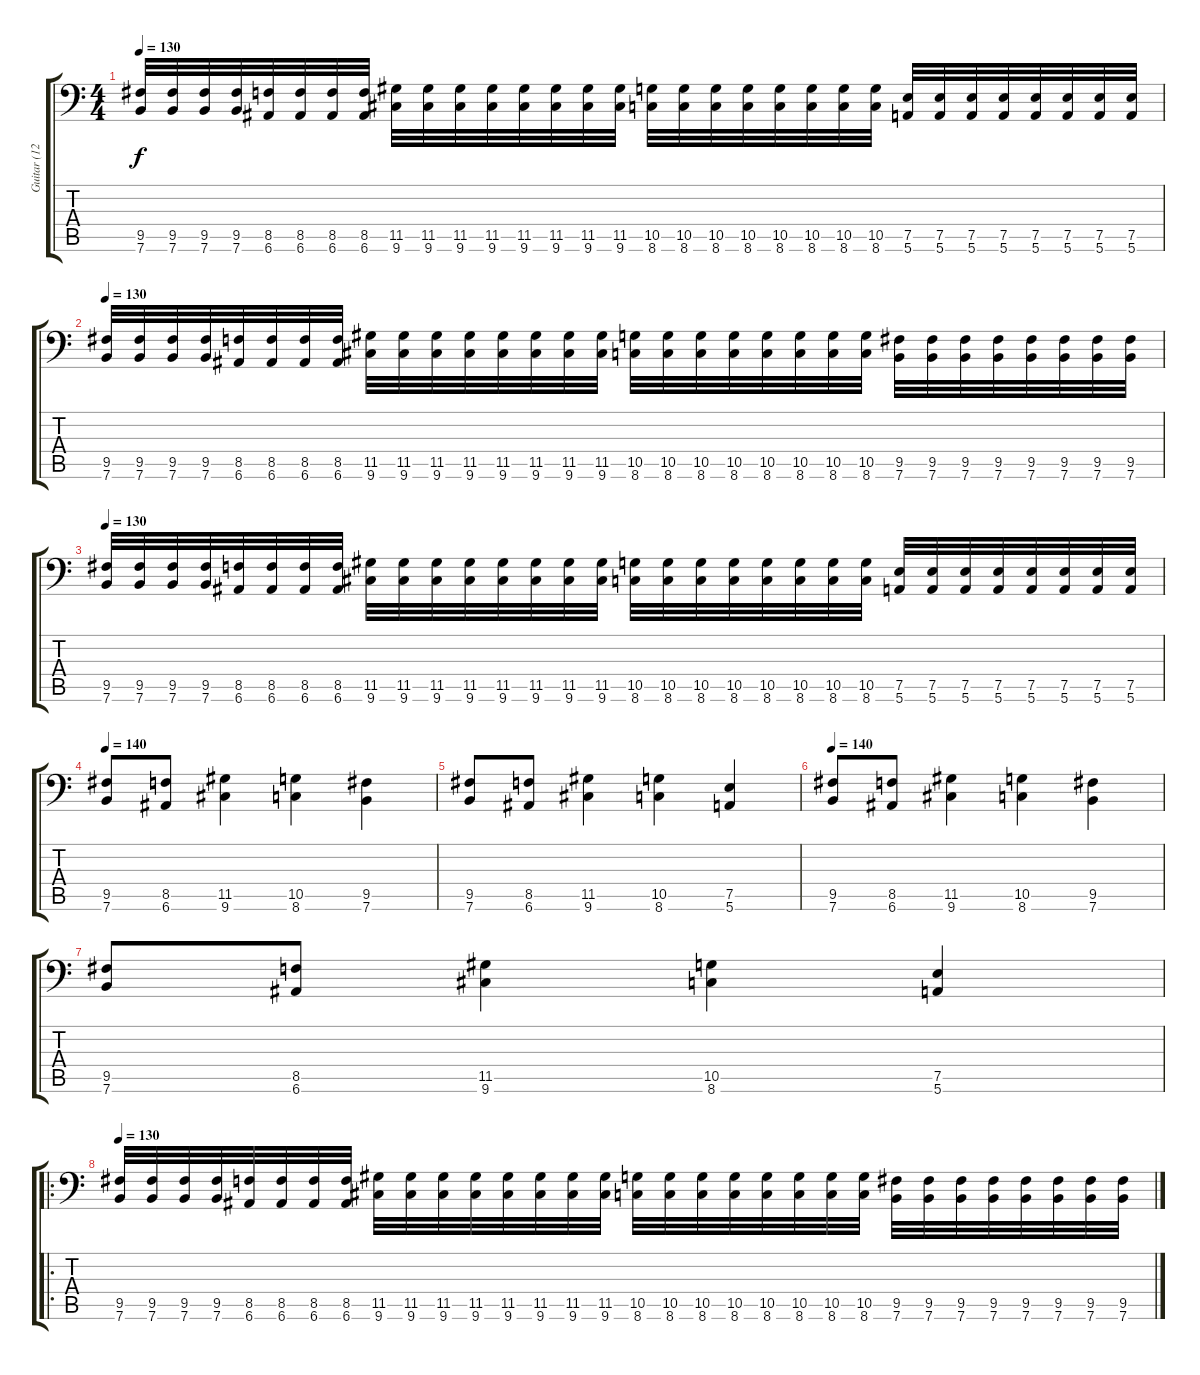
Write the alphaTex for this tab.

\track ("Guitar (12 frets down!!)" "Guitar (12") {instrument distortionguitar}
\staff {score tabs}
\tuning (E3 B2 G2 D2 A1 E1) {hide}
\ts (4 4)
\tempo 130
\clef f4
\ks c
(9.5 7.6).32{dy f} (9.5 7.6).32 (9.5 7.6).32 (9.5 7.6).32 (8.5 6.6).32 (8.5 6.6).32 (8.5 6.6).32 (8.5 6.6).32 (11.5 9.6).32 (11.5 9.6).32 (11.5 9.6).32 (11.5 9.6).32 (11.5 9.6).32 (11.5 9.6).32 (11.5 9.6).32 (11.5 9.6).32 (10.5 8.6).32 (10.5 8.6).32 (10.5 8.6).32 (10.5 8.6).32 (10.5 8.6).32 (10.5 8.6).32 (10.5 8.6).32 (10.5 8.6).32 (7.5 5.6).32 (7.5 5.6).32 (7.5 5.6).32 (7.5 5.6).32 (7.5 5.6).32 (7.5 5.6).32 (7.5 5.6).32 (7.5 5.6).32 |
\tempo 130
(9.5 7.6).32 (9.5 7.6).32 (9.5 7.6).32 (9.5 7.6).32 (8.5 6.6).32 (8.5 6.6).32 (8.5 6.6).32 (8.5 6.6).32 (11.5 9.6).32 (11.5 9.6).32 (11.5 9.6).32 (11.5 9.6).32 (11.5 9.6).32 (11.5 9.6).32 (11.5 9.6).32 (11.5 9.6).32 (10.5 8.6).32 (10.5 8.6).32 (10.5 8.6).32 (10.5 8.6).32 (10.5 8.6).32 (10.5 8.6).32 (10.5 8.6).32 (10.5 8.6).32 (9.5 7.6).32 (9.5 7.6).32 (9.5 7.6).32 (9.5 7.6).32 (9.5 7.6).32 (9.5 7.6).32 (9.5 7.6).32 (9.5 7.6).32 |
\tempo 130
(9.5 7.6).32 (9.5 7.6).32 (9.5 7.6).32 (9.5 7.6).32 (8.5 6.6).32 (8.5 6.6).32 (8.5 6.6).32 (8.5 6.6).32 (11.5 9.6).32 (11.5 9.6).32 (11.5 9.6).32 (11.5 9.6).32 (11.5 9.6).32 (11.5 9.6).32 (11.5 9.6).32 (11.5 9.6).32 (10.5 8.6).32 (10.5 8.6).32 (10.5 8.6).32 (10.5 8.6).32 (10.5 8.6).32 (10.5 8.6).32 (10.5 8.6).32 (10.5 8.6).32 (7.5 5.6).32 (7.5 5.6).32 (7.5 5.6).32 (7.5 5.6).32 (7.5 5.6).32 (7.5 5.6).32 (7.5 5.6).32 (7.5 5.6).32 |
\tempo 140
(9.5 7.6).8 (8.5 6.6).8 (11.5 9.6).4 (10.5 8.6).4 (9.5 7.6).4 |
(9.5 7.6).8 (8.5 6.6).8 (11.5 9.6).4 (10.5 8.6).4 (7.5 5.6).4 |
\tempo 140
(9.5 7.6).8 (8.5 6.6).8 (11.5 9.6).4 (10.5 8.6).4 (9.5 7.6).4 |
(9.5 7.6).8 (8.5 6.6).8 (11.5 9.6).4 (10.5 8.6).4 (7.5 5.6).4 |
\ro
\tempo 130
(9.5 7.6).32 (9.5 7.6).32 (9.5 7.6).32 (9.5 7.6).32 (8.5 6.6).32 (8.5 6.6).32 (8.5 6.6).32 (8.5 6.6).32 (11.5 9.6).32 (11.5 9.6).32 (11.5 9.6).32 (11.5 9.6).32 (11.5 9.6).32 (11.5 9.6).32 (11.5 9.6).32 (11.5 9.6).32 (10.5 8.6).32 (10.5 8.6).32 (10.5 8.6).32 (10.5 8.6).32 (10.5 8.6).32 (10.5 8.6).32 (10.5 8.6).32 (10.5 8.6).32 (9.5 7.6).32 (9.5 7.6).32 (9.5 7.6).32 (9.5 7.6).32 (9.5 7.6).32 (9.5 7.6).32 (9.5 7.6).32 (9.5 7.6).32
